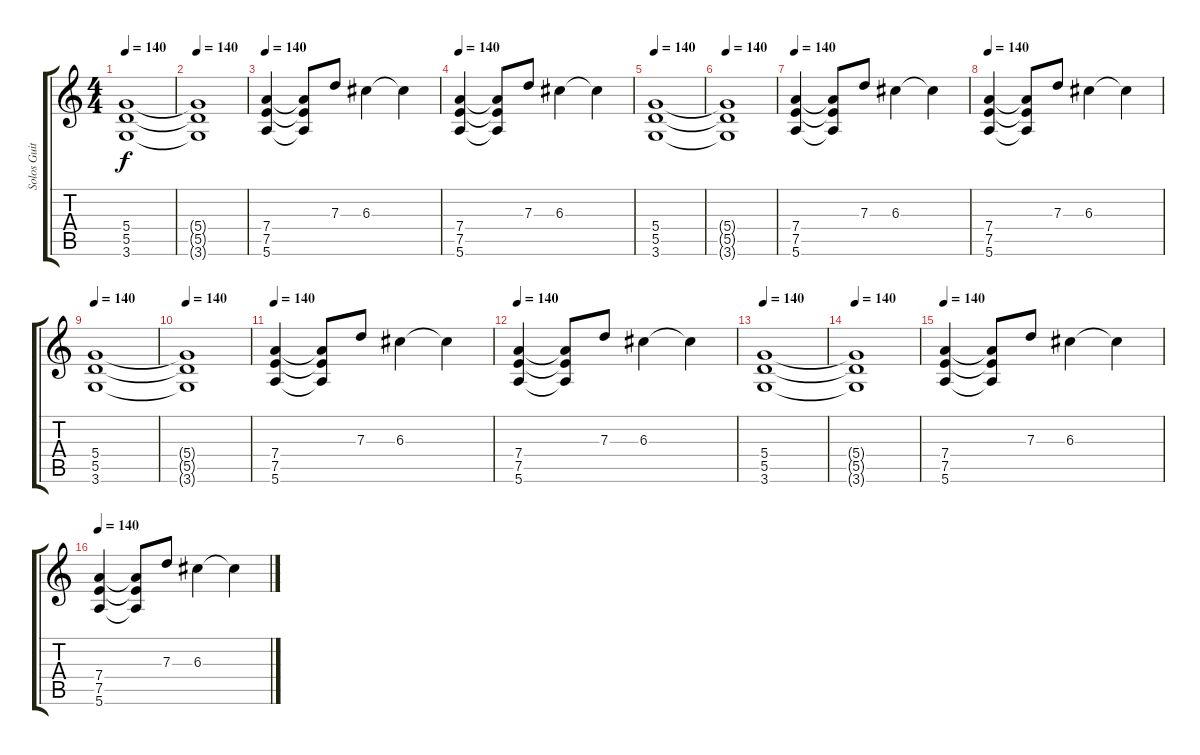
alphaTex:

\track ("Solos Guitarra" "Solos Guit") {instrument overdrivenguitar}
\staff {score tabs}
\tuning (E4 B3 G3 D3 A2 E2) {hide}
\ts (4 4)
\tempo 140
\clef g2
\ks c
(5.4 5.5 3.6).1{dy f} |
\tempo 140
(5.4{t} 5.5{t} 3.6{t}).1 |
\tempo 140
(7.4 7.5 5.6).4 (7.4{t} 7.5{t} 5.6{t}).8 7.3.8 6.3.4 6.3{t}.4 |
\tempo 140
(7.4 7.5 5.6).4 (7.4{t} 7.5{t} 5.6{t}).8 7.3.8 6.3.4 6.3{t}.4 |
\tempo 140
(5.4 5.5 3.6).1 |
\tempo 140
(5.4{t} 5.5{t} 3.6{t}).1 |
\tempo 140
(7.4 7.5 5.6).4 (7.4{t} 7.5{t} 5.6{t}).8 7.3.8 6.3.4 6.3{t}.4 |
\tempo 140
(7.4 7.5 5.6).4 (7.4{t} 7.5{t} 5.6{t}).8 7.3.8 6.3.4 6.3{t}.4 |
\tempo 140
(5.4 5.5 3.6).1 |
\tempo 140
(5.4{t} 5.5{t} 3.6{t}).1 |
\tempo 140
(7.4 7.5 5.6).4 (7.4{t} 7.5{t} 5.6{t}).8 7.3.8 6.3.4 6.3{t}.4 |
\tempo 140
(7.4 7.5 5.6).4 (7.4{t} 7.5{t} 5.6{t}).8 7.3.8 6.3.4 6.3{t}.4 |
\tempo 140
(5.4 5.5 3.6).1 |
\tempo 140
(5.4{t} 5.5{t} 3.6{t}).1 |
\tempo 140
(7.4 7.5 5.6).4 (7.4{t} 7.5{t} 5.6{t}).8 7.3.8 6.3.4 6.3{t}.4 |
\tempo 140
(7.4 7.5 5.6).4 (7.4{t} 7.5{t} 5.6{t}).8 7.3.8 6.3.4 6.3{t}.4
